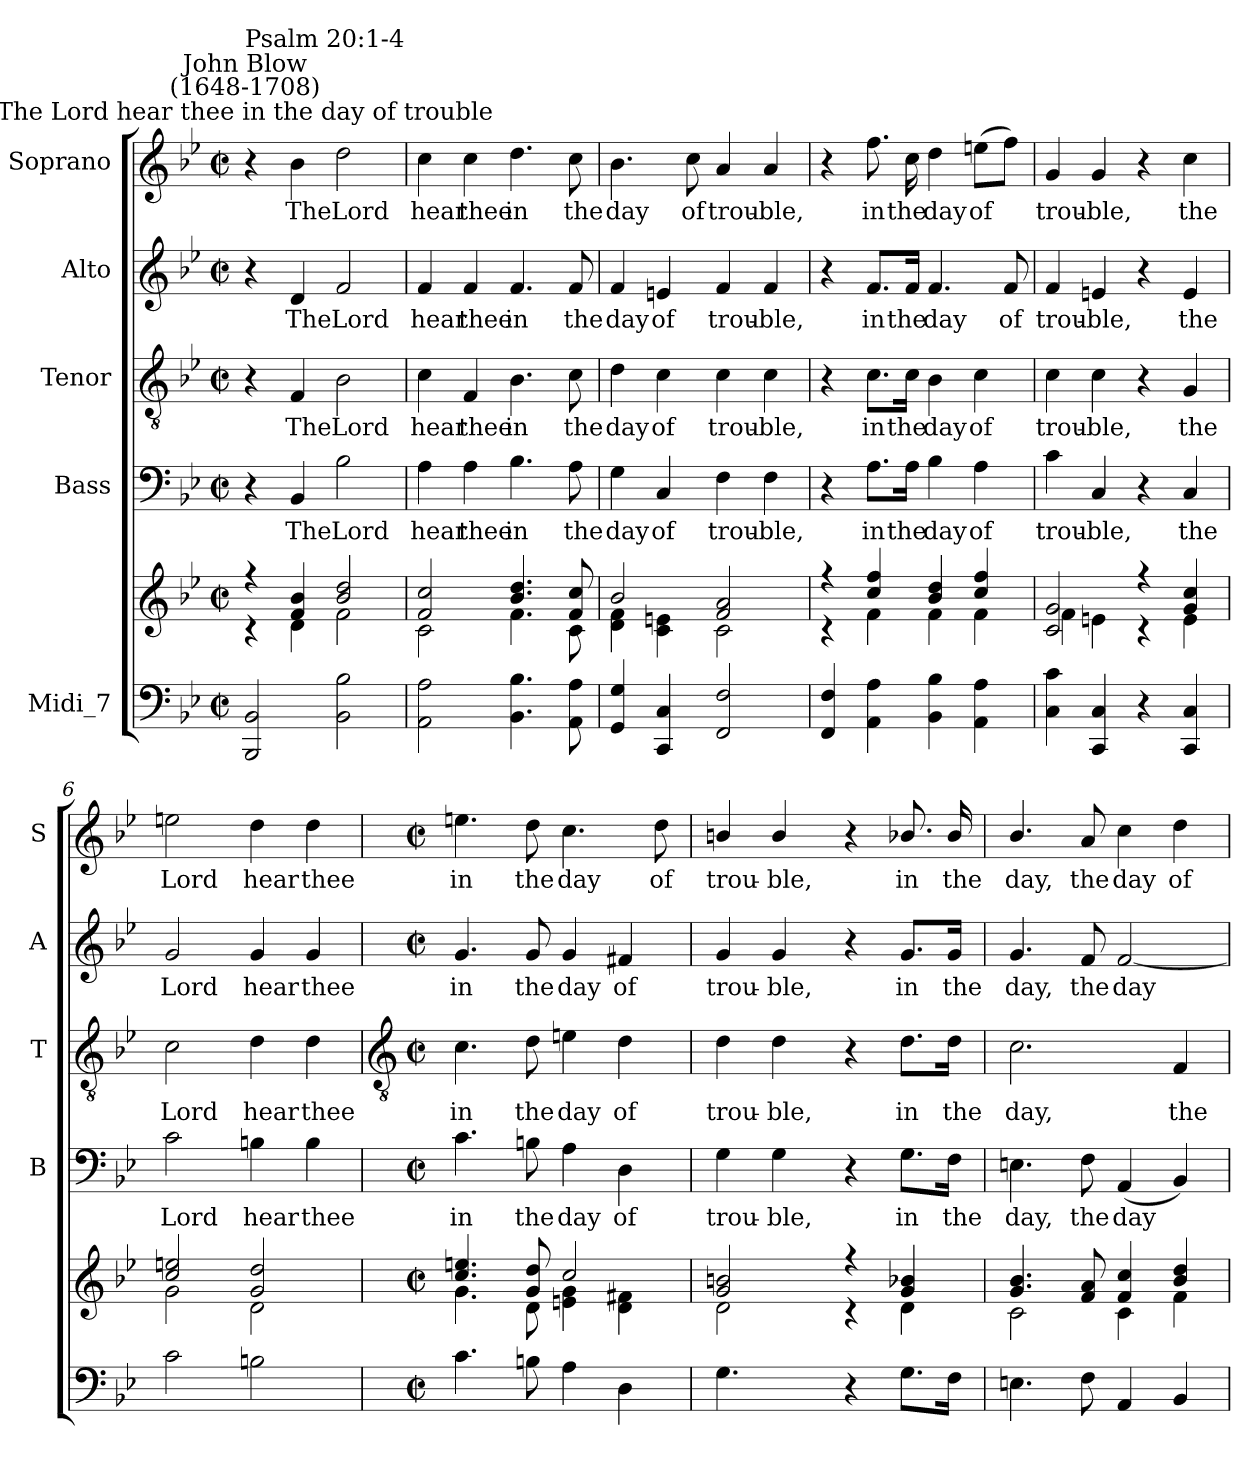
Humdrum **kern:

**kern	**kern	**kern	**text	**kern	**text	**kern	**text	**kern	**text
*part5	*part5	*part4	*part4	*part3	*part3	*part2	*part2	*part1	*part1
*staff6	*staff5	*staff4	*staff4	*staff3	*staff3	*staff2	*staff2	*staff1	*staff1
*I"Midi_7	*	*I"Bass	*	*I"Tenor	*	*I"Alto	*	*I"Soprano	*
*	*	*I'B	*	*I'T	*	*I'A	*	*I'S	*
*clefF4	*clefG2	*clefF4	*	*clefGv2	*	*clefG2	*	*clefG2	*
*k[b-e-]	*k[b-e-]	*k[b-e-]	*	*k[b-e-]	*	*k[b-e-]	*	*k[b-e-]	*
*B-:	*B-:	*B-:	*	*B-:	*	*B-:	*	*B-:	*
*M2/2	*M2/2	*M2/2	*	*M2/2	*	*M2/2	*	*M2/2	*
*met(c|)	*met(c|)	*met(c|)	*	*met(c|)	*	*met(c|)	*	*met(c|)	*
=1	=1	=1	=1	=1	=1	=1	=1	=1	=1
*	*^	*	*	*	*	*	*	*	*
!	!	!	!	!	!	!	!	!	!LO:TX:a:cj:t=The Lord hear thee in the day of trouble	!
!	!	!	!	!	!	!	!	!	!LO:TX:a:cj:t=John Blow\n(1648-1708)	!
!	!	!	!	!	!	!	!	!	!LO:TX:a:t=Psalm 20&colon;1-4	!
2BBB- 2BB-	4r	4r	4r	.	4r	.	4r	.	4r	.
!	!	!	!	!LO:LY:b	!	!LO:LY:b	!	!LO:LY:b	!	!LO:LY:b
.	4f/ 4b-/	4d\	4BB-	The	4F	The	4d	The	4b-	The
!	!	!	!	!LO:LY:b	!	!LO:LY:b	!	!LO:LY:b	!	!LO:LY:b
2BB- 2B-	2b-/ 2dd/	2f\	2B-	Lord	2B-	Lord	2f	Lord	2dd	Lord
=2	=2	=2	=2	=2	=2	=2	=2	=2	=2	=2
!	!	!	!	!LO:LY:b	!	!LO:LY:b	!	!LO:LY:b	!	!LO:LY:b
2AA 2A	2f/ 2cc/	2c\	4A	hear	4c	hear	4f	hear	4cc	hear
!	!	!	!	!LO:LY:b	!	!LO:LY:b	!	!LO:LY:b	!	!LO:LY:b
.	.	.	4A	thee	4F	thee	4f	thee	4cc	thee
!	!	!	!	!LO:LY:b	!	!LO:LY:b	!	!LO:LY:b	!	!LO:LY:b
4.BB- 4.B-	4.b-/ 4.dd/	4.f\	4.B-	in	4.B-	in	4.f	in	4.dd	in
!	!	!	!	!LO:LY:b	!	!LO:LY:b	!	!LO:LY:b	!	!LO:LY:b
8AA 8A	8f/ 8cc/	8c\	8A	the	8c	the	8f	the	8cc	the
=3	=3	=3	=3	=3	=3	=3	=3	=3	=3	=3
!	!	!	!	!LO:LY:b	!	!LO:LY:b	!	!LO:LY:b	!	!LO:LY:b
4GG 4G	2b-/	4d\ 4f\	4G	day	4d	day	4f	day	4.b-	day
!	!	!	!	!LO:LY:b	!	!LO:LY:b	!	!LO:LY:b	!	!
4CC 4C	.	4c\ 4en\	4C	of	4c	of	4en	of	.	.
!	!	!	!	!	!	!	!	!	!	!LO:LY:b
.	.	.	.	.	.	.	.	.	8cc	of
!	!	!	!	!LO:LY:b	!	!LO:LY:b	!	!LO:LY:b	!	!LO:LY:b
2FF 2F	2f/ 2a/	2c\	4F	trou-	4c	trou-	4f	trou-	4a	trou-
!	!	!	!	!LO:LY:b	!	!LO:LY:b	!	!LO:LY:b	!	!LO:LY:b
.	.	.	4F	-ble,	4c	-ble,	4f	-ble,	4a	-ble,
=4	=4	=4	=4	=4	=4	=4	=4	=4	=4	=4
4FF 4F	4r	4r	4r	.	4r	.	4r	.	4r	.
!	!	!	!	!LO:LY:b	!	!LO:LY:b	!	!LO:LY:b	!	!LO:LY:b
4AA 4A	4cc/ 4ff/	4f\	8.A\L	in	8.c\L	in	8.f/L	in	8.ff	in
!	!	!	!	!LO:LY:b	!	!LO:LY:b	!	!LO:LY:b	!	!LO:LY:b
.	.	.	16A\Jk	the	16c\Jk	the	16f/Jk	the	16cc	the
!	!	!	!	!LO:LY:b	!	!LO:LY:b	!	!LO:LY:b	!	!LO:LY:b
4BB- 4B-	4b-/ 4dd/	4f\	4B-	day	4B-	day	4.f	day	4dd	day
!	!	!	!	!LO:LY:b	!	!LO:LY:b	!	!	!	!LO:LY:b
4AA 4A	4cc/ 4ff/	4f\	4A	of	4c	of	.	.	(>8eenL	of
!	!	!	!	!	!	!	!	!LO:LY:b	!	!
.	.	.	.	.	.	.	8f	of	8ffJ)	.
=5	=5	=5	=5	=5	=5	=5	=5	=5	=5	=5
!	!	!	!	!LO:LY:b	!	!LO:LY:b	!	!LO:LY:b	!	!LO:LY:b
4C 4c	2c/ 2g/	4f\	4c	trou-	4c	trou-	4f	trou-	4g	trou-
!	!	!	!	!LO:LY:b	!	!LO:LY:b	!	!LO:LY:b	!	!LO:LY:b
4CC 4C	.	4en\	4C	-ble,	4c	-ble,	4en	-ble,	4g	-ble,
4r	4r	4r	4r	.	4r	.	4r	.	4r	.
!	!	!	!	!LO:LY:b	!	!LO:LY:b	!	!LO:LY:b	!	!LO:LY:b
4CC 4C	4g/ 4cc/	4e\	4C	the	4G	the	4e	the	4cc	the
=6	=6	=6	=6	=6	=6	=6	=6	=6	=6	=6
!	!	!	!	!LO:LY:b	!	!LO:LY:b	!	!LO:LY:b	!	!LO:LY:b
2c	2cc/ 2een/	2g\	2c	Lord	2c	Lord	2g	Lord	2een	Lord
!	!	!	!	!LO:LY:b	!	!LO:LY:b	!	!LO:LY:b	!	!LO:LY:b
2Bn	2g/ 2dd/	2d\	4Bn	hear	4d	hear	4g	hear	4dd	hear
!	!	!	!	!LO:LY:b	!	!LO:LY:b	!	!LO:LY:b	!	!LO:LY:b
.	.	.	4B	thee	4d	thee	4g	thee	4dd	thee
!!LO:LB:g=z
=7	=7	=7	=7	=7	=7	=7	=7	=7	=7	=7
*	*	*	*	*	*clefGv2	*	*	*	*	*
*M2/2	*M2/2	*	*M2/2	*	*M2/2	*	*M2/2	*	*M2/2	*
*met(c|)	*met(c|)	*	*met(c|)	*	*met(c|)	*	*met(c|)	*	*met(c|)	*
!	!	!	!	!LO:LY:b	!	!LO:LY:b	!	!LO:LY:b	!	!LO:LY:b
4.c	4.cc/ 4.een/	4.g\	4.c	in	4.c	in	4.g	in	4.een	in
!	!	!	!	!LO:LY:b	!	!LO:LY:b	!	!LO:LY:b	!	!LO:LY:b
8Bn	8g/ 8dd/	8d\	8Bn	the	8d	the	8g	the	8dd	the
!	!	!	!	!LO:LY:b	!	!LO:LY:b	!	!LO:LY:b	!	!LO:LY:b
4A	2cc/	4en\ 4g\	4A	day	4en	day	4g	day	4.cc	day
!	!	!	!	!LO:LY:b	!	!LO:LY:b	!	!LO:LY:b	!	!
4D	.	4d\ 4f#X\	4D	of	4d	of	4f#X	of	.	.
!	!	!	!	!	!	!	!	!	!	!LO:LY:b
.	.	.	.	.	.	.	.	.	8dd	of
=8	=8	=8	=8	=8	=8	=8	=8	=8	=8	=8
!	!	!	!	!LO:LY:b	!	!LO:LY:b	!	!LO:LY:b	!	!LO:LY:b
4.G	2g/ 2bn/	2d\	4G	trou-	4d	trou-	4g	trou-	4bn/	trou-
!	!	!	!	!LO:LY:b	!	!LO:LY:b	!	!LO:LY:b	!	!LO:LY:b
.	.	.	4G	-ble,	4d	-ble,	4g	-ble,	4b/	-ble,
8ryy	.	.	.	.	.	.	.	.	.	.
4r	4r	4r	4r	.	4r	.	4r	.	4r	.
!	!	!	!	!LO:LY:b	!	!LO:LY:b	!	!LO:LY:b	!	!LO:LY:b
8.GL	4g/ 4b-X/	4d\	8.G\L	in	8.d\L	in	8.g/L	in	8.b-X/	in
!	!	!	!	!LO:LY:b	!	!LO:LY:b	!	!LO:LY:b	!	!LO:LY:b
16FJ	.	.	16F\Jk	the	16d\Jk	the	16g/Jk	the	16b-/	the
=9	=9	=9	=9	=9	=9	=9	=9	=9	=9	=9
!	!	!	!	!LO:LY:b	!	!LO:LY:b	!	!LO:LY:b	!	!LO:LY:b
4.En	4.g/ 4.b-/	2c\	4.En	day,	2.c	day,	4.g	day,	4.b-/	day,
!	!	!	!	!LO:LY:b	!	!	!	!LO:LY:b	!	!LO:LY:b
8F	8f/ 8a/	.	8F	the	.	.	8f	the	8a	the
!	!	!	!	!LO:LY:b	!	!	!	!LO:LY:b	!	!LO:LY:b
4AA	4f/ 4cc/	4c\	(<4AA	day	.	.	[2f	day	4cc	day
!	!	!	!	!	!	!LO:LY:b	!	!	!	!LO:LY:b
4BB-	4b-/ 4dd/	4f\	4BB-)	.	4F	the	.	.	4dd	of
*	*v	*v	*	*	*	*	*	*	*	*
=	=	=	=	=	=	=	=	=	=
*-	*-	*-	*-	*-	*-	*-	*-	*-	*-
